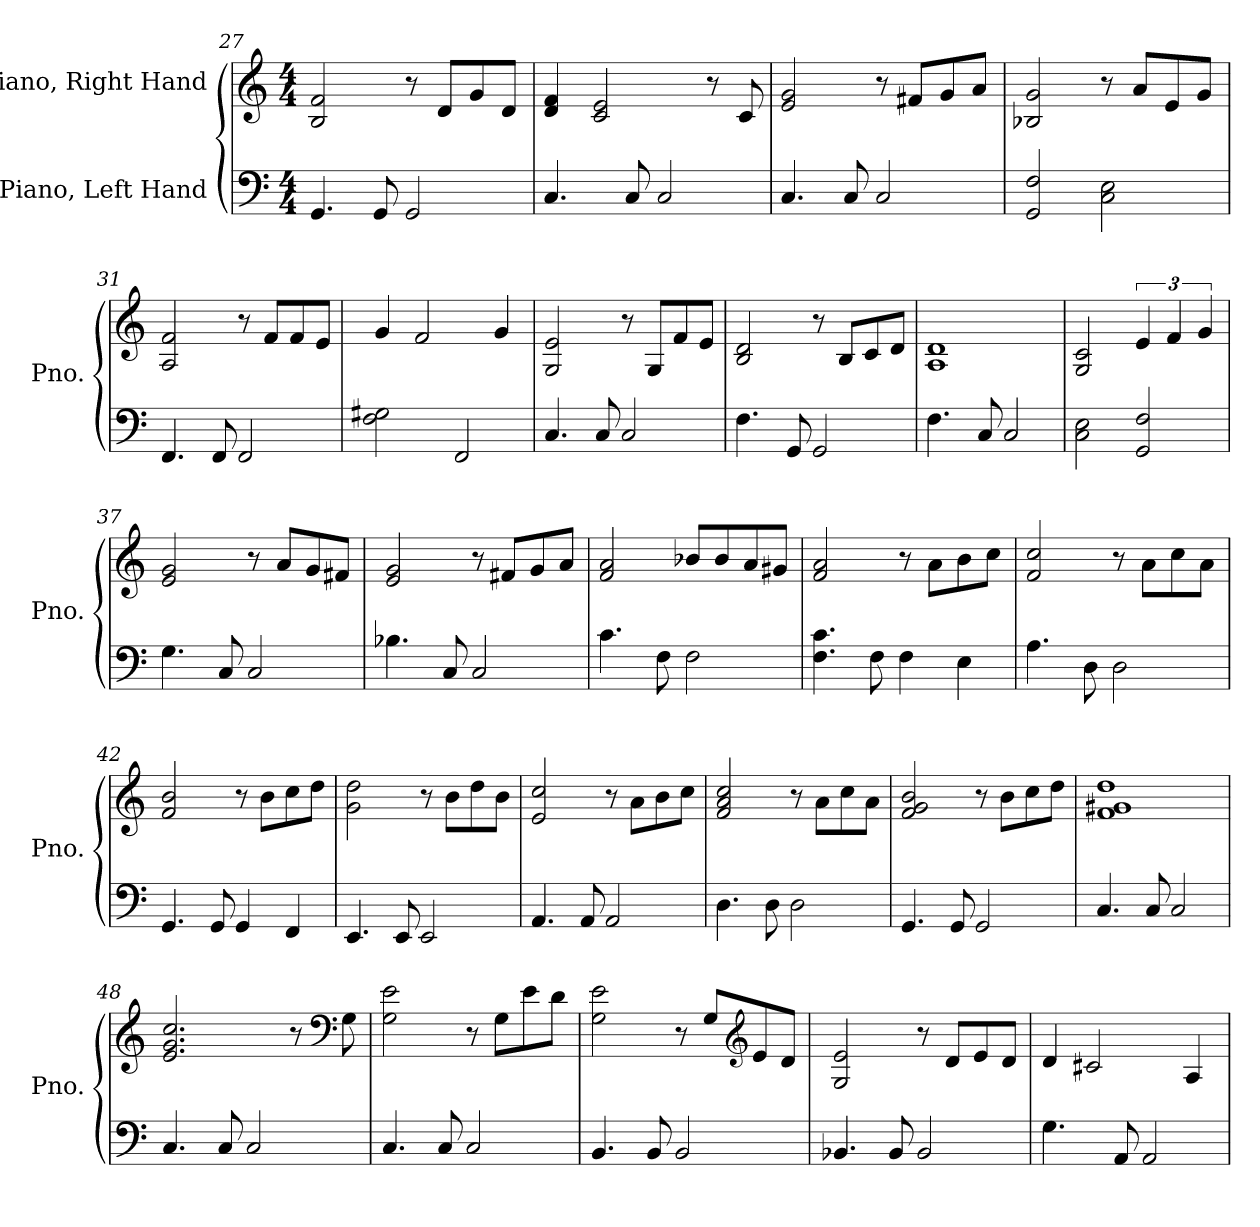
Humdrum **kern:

**kern	**kern
*part2	*part1
*staff2	*staff1
*I"Piano, Left Hand	*I"Piano, Right Hand
*I'Pno.	*I'Pno.
*clefF4	*clefG2
*k[]	*k[]
*M4/4	*M4/4
=27	=27
4.GG/	2B/ 2f/
8GG/	.
2GG/	8r
.	8d/L
.	8g/
.	8d/J
!!LO:LB:g=z
=28	=28
4.C/	4d/ 4f/
.	2c/ 2e/
8C/	.
2C/	.
.	8r
.	8c/
=29	=29
4.C/	2e/ 2g/
8C/	.
2C/	8r
.	8f#X/L
.	8g/
.	8a/J
=30	=30
2GG/ 2F/	2B-X/ 2g/
2C\ 2E\	8r
.	8a/L
.	8e/
.	8g/J
=31	=31
4.FF/	2A/ 2f/
8FF/	.
2FF/	8r
.	8f/L
.	8f/
.	8e/J
=32	=32
2F\ 2G#X\	4g/
.	2f/
2FF/	.
.	4g/
=33	=33
4.C/	2G/ 2e/
8C/	.
2C/	8r
.	8G/L
.	8f/
.	8e/J
!!LO:PB:g=z
=34	=34
4.F\	2B/ 2d/
8GG/	.
2GG/	8r
.	8B/L
.	8c/
.	8d/J
=35	=35
4.F\	1A 1d
8C/	.
2C/	.
=36	=36
2C\ 2E\	2G/ 2c/
2GG/ 2F/	6e/
.	6f/
.	6g/
=37	=37
4.G\	2e/ 2g/
8C/	.
2C/	8r
.	8a/L
.	8g/
.	8f#X/J
=38	=38
4.B-X\	2e/ 2g/
8C/	.
2C/	8r
.	8f#X/L
.	8g/
.	8a/J
=39	=39
4.c\	2f/ 2a/
8F\	.
2F\	8b-X/L
.	8b-/
.	8a/
.	8g#X/J
!!LO:LB:g=z
=40	=40
4.F\ 4.c\	2f/ 2a/
8F\	.
4F\	8r
.	8a\L
4E\	8b\
.	8cc\J
=41	=41
4.A\	2f/ 2cc/
8D\	.
2D\	8r
.	8a\L
.	8cc\
.	8a\J
=42	=42
4.GG/	2f/ 2b/
8GG/	.
4GG/	8r
.	8b\L
4FF/	8cc\
.	8dd\J
=43	=43
4.EE/	2g\ 2dd\
8EE/	.
2EE/	8r
.	8b\L
.	8dd\
.	8b\J
=44	=44
4.AA/	2e/ 2cc/
8AA/	.
2AA/	8r
.	8a\L
.	8b\
.	8cc\J
=45	=45
4.D\	2f/ 2a/ 2cc/
8D\	.
2D\	8r
.	8a\L
.	8cc\
.	8a\J
!!LO:LB:g=z
=46	=46
4.GG/	2f/ 2g/ 2b/
8GG/	.
2GG/	8r
.	8b\L
.	8cc\
.	8dd\J
=47	=47
4.C/	1f 1g#X 1dd
8C/	.
2C/	.
=48	=48
4.C/	2.e/ 2.g/ 2.cc/
8C/	.
2C/	.
.	8r
*	*clefF4
.	8G\
=49	=49
4.C/	2G\ 2e\
8C/	.
2C/	8r
.	8G\L
.	8e\
.	8d\J
=50	=50
4.BB/	2G\ 2e\
8BB/	.
2BB/	8r
.	8G/L
*	*clefG2
.	8e/
.	8d/J
!!LO:LB:g=z
=51	=51
4.BB-X/	2G/ 2e/
8BB-/	.
2BB-/	8r
.	8d/L
.	8e/
.	8d/J
=52	=52
4.G\	4d/
.	2c#X/
8AA/	.
2AA/	.
.	4A/
=	=
*-	*-
